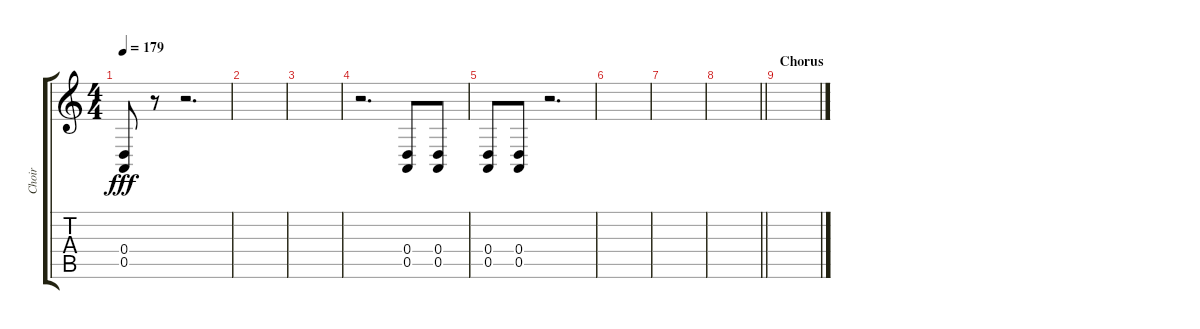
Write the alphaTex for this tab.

\track ("Choir" "Choir") {instrument pad2warm}
\staff {score tabs}
\tuning (E4 B3 G3 D3 A2 E2) {hide}
\ts (4 4)
\tempo 179
\clef g2
\ks c
(0.4 0.5).8{dy fff} r.8 r.2{d} |
|
|
r.2{d} (0.4 0.5).8{volume 16 instrument choiraahs} (0.4 0.5).8 |
(0.4 0.5).8 (0.4 0.5).8 r.2{d} |
|
|
\barLineRight lightlight
|
\section ("" "Chorus")
